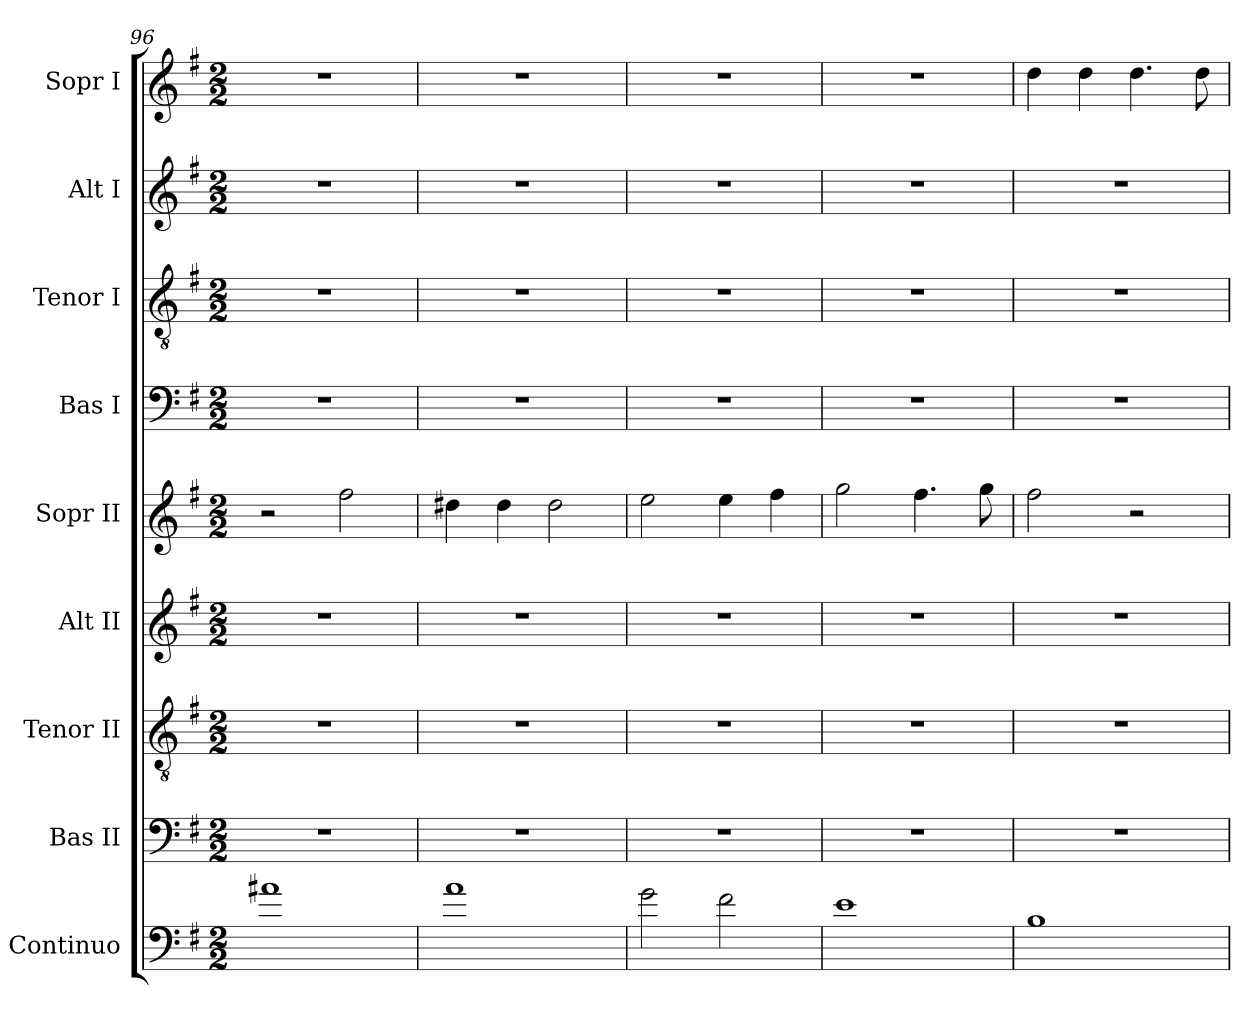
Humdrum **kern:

**kern	**kern	**kern	**kern	**kern	**kern	**kern	**kern	**kern
*part9	*part8	*part7	*part6	*part5	*part4	*part3	*part2	*part1
*staff9	*staff8	*staff7	*staff6	*staff5	*staff4	*staff3	*staff2	*staff1
*I"Continuo	*I"Bas II	*I"Tenor II	*I"Alt II	*I"Sopr II	*I"Bas I	*I"Tenor I	*I"Alt I	*I"Sopr I
*	*I'B II	*I'T II	*I'A II	*I'S II	*I'B I	*I'T I	*I'A I	*I'S I
!!LO:LB:g=z
*clefF4	*clefF4	*clefGv2	*clefG2	*clefG2	*clefF4	*clefGv2	*clefG2	*clefG2
*ITrd7c12	*	*	*	*	*	*	*	*
*k[f#]	*k[f#]	*k[f#]	*k[f#]	*k[f#]	*k[f#]	*k[f#]	*k[f#]	*k[f#]
*G:	*G:	*G:	*G:	*G:	*G:	*G:	*G:	*G:
*M2/2	*M2/2	*M2/2	*M2/2	*M2/2	*M2/2	*M2/2	*M2/2	*M2/2
=96	=96	=96	=96	=96	=96	=96	=96	=96
1A#X	1r	1r	1r	2r	1r	1r	1r	1r
.	.	.	.	2ff#\	.	.	.	.
=97	=97	=97	=97	=97	=97	=97	=97	=97
1A	1r	1r	1r	4dd#X\	1r	1r	1r	1r
.	.	.	.	4dd#\	.	.	.	.
.	.	.	.	2dd#\	.	.	.	.
=98	=98	=98	=98	=98	=98	=98	=98	=98
2G\	1r	1r	1r	2ee\	1r	1r	1r	1r
2F#\	.	.	.	4ee\	.	.	.	.
.	.	.	.	4ff#\	.	.	.	.
=99	=99	=99	=99	=99	=99	=99	=99	=99
1E	1r	1r	1r	2gg\	1r	1r	1r	1r
.	.	.	.	4.ff#\	.	.	.	.
.	.	.	.	8gg\	.	.	.	.
=100	=100	=100	=100	=100	=100	=100	=100	=100
1BB	1r	1r	1r	2ff#\	1r	1r	1r	4dd\
.	.	.	.	.	.	.	.	4dd\
.	.	.	.	2r	.	.	.	4.dd\
.	.	.	.	.	.	.	.	8dd\
=	=	=	=	=	=	=	=	=
*-	*-	*-	*-	*-	*-	*-	*-	*-
